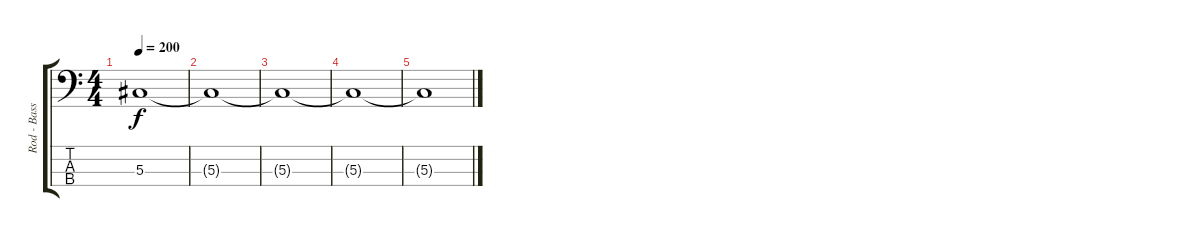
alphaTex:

\track ("Rod - Bass" "Rod - Bass") {instrument electricbassfinger}
\staff {score tabs}
\tuning (Gb2 Db2 Ab1 Eb1) {hide}
\ts (4 4)
\tempo 200
\clef f4
\ks c
5.3{t}.1{dy f} |
5.3{t}.1 |
5.3{t}.1 |
5.3{t}.1 |
5.3{t}.1
